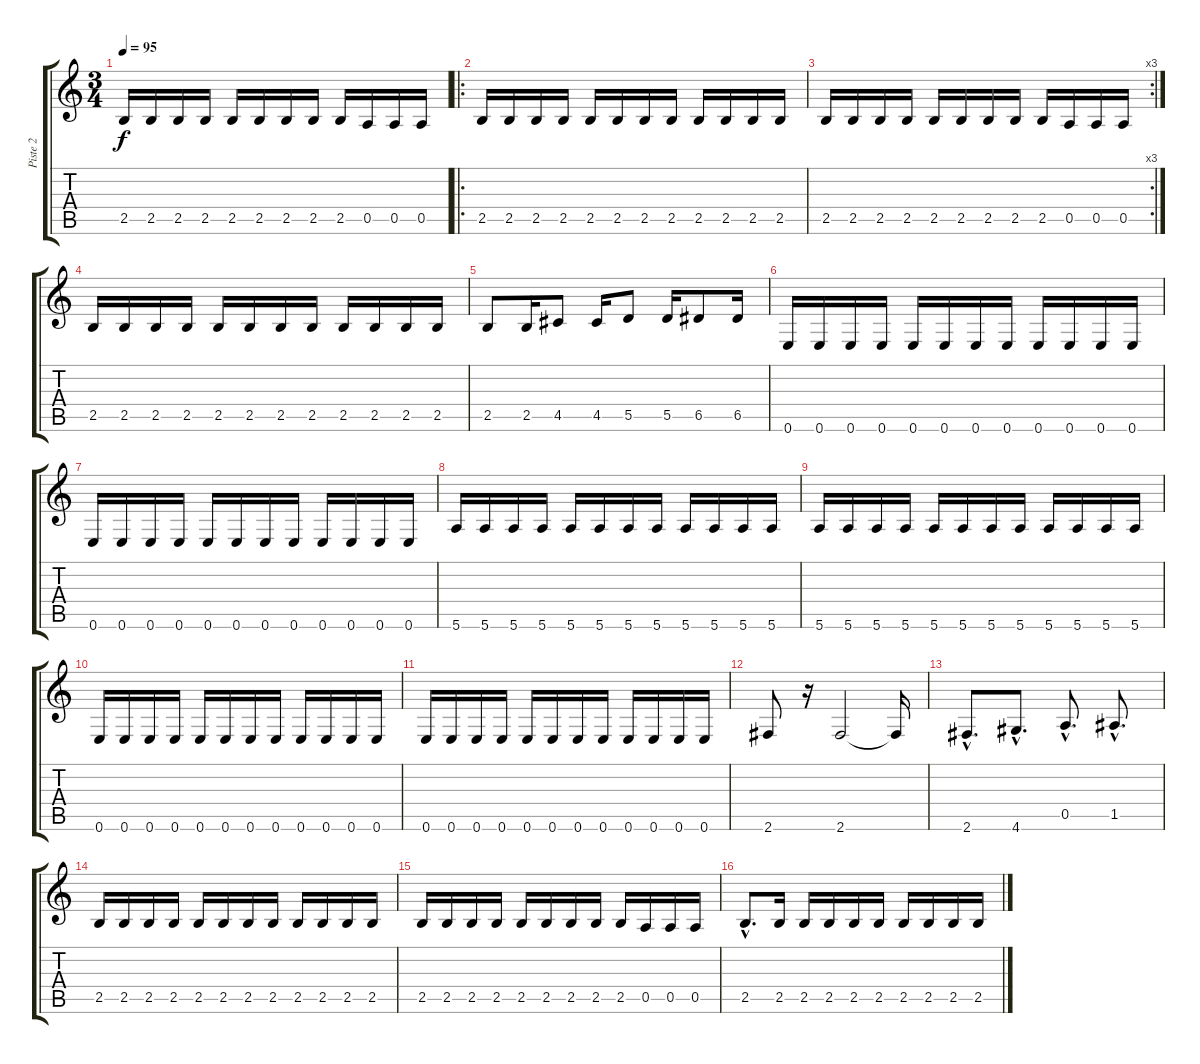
\track ("Piste 2" "Piste 2") {instrument electricbassfinger}
\staff {score tabs}
\tuning (E4 B3 G3 D3 A2 E2) {hide}
\ts (3 4)
\tempo 95
\clef g2
\ks c
2.5.16{dy f} 2.5.16 2.5.16 2.5.16 2.5.16 2.5.16 2.5.16 2.5.16 2.5.16 0.5.16 0.5.16 0.5.16 |
\ro
2.5.16 2.5.16 2.5.16 2.5.16 2.5.16 2.5.16 2.5.16 2.5.16 2.5.16 2.5.16 2.5.16 2.5.16 |
\rc 3
2.5.16 2.5.16 2.5.16 2.5.16 2.5.16 2.5.16 2.5.16 2.5.16 2.5.16 0.5.16 0.5.16 0.5.16 |
2.5.16 2.5.16 2.5.16 2.5.16 2.5.16 2.5.16 2.5.16 2.5.16 2.5.16 2.5.16 2.5.16 2.5.16 |
2.5.8 2.5.16 4.5.8 4.5.16 5.5.8 5.5.16 6.5.8 6.5.16 |
0.6.16 0.6.16 0.6.16 0.6.16 0.6.16 0.6.16 0.6.16 0.6.16 0.6.16 0.6.16 0.6.16 0.6.16 |
0.6.16 0.6.16 0.6.16 0.6.16 0.6.16 0.6.16 0.6.16 0.6.16 0.6.16 0.6.16 0.6.16 0.6.16 |
5.6.16 5.6.16 5.6.16 5.6.16 5.6.16 5.6.16 5.6.16 5.6.16 5.6.16 5.6.16 5.6.16 5.6.16 |
5.6.16 5.6.16 5.6.16 5.6.16 5.6.16 5.6.16 5.6.16 5.6.16 5.6.16 5.6.16 5.6.16 5.6.16 |
0.6.16 0.6.16 0.6.16 0.6.16 0.6.16 0.6.16 0.6.16 0.6.16 0.6.16 0.6.16 0.6.16 0.6.16 |
0.6.16 0.6.16 0.6.16 0.6.16 0.6.16 0.6.16 0.6.16 0.6.16 0.6.16 0.6.16 0.6.16 0.6.16 |
2.6.8 r.16 2.6.2 2.6{t}.16 |
2.6{hac}.8{d} 4.6{hac}.8{d} 0.5{hac}.8{d} 1.5{hac}.8{d} |
2.5.16 2.5.16 2.5.16 2.5.16 2.5.16 2.5.16 2.5.16 2.5.16 2.5.16 2.5.16 2.5.16 2.5.16 |
2.5.16 2.5.16 2.5.16 2.5.16 2.5.16 2.5.16 2.5.16 2.5.16 2.5.16 0.5.16 0.5.16 0.5.16 |
2.5{hac}.8{d} 2.5.16 2.5.16 2.5.16 2.5.16 2.5.16 2.5.16 2.5.16 2.5.16 2.5.16
